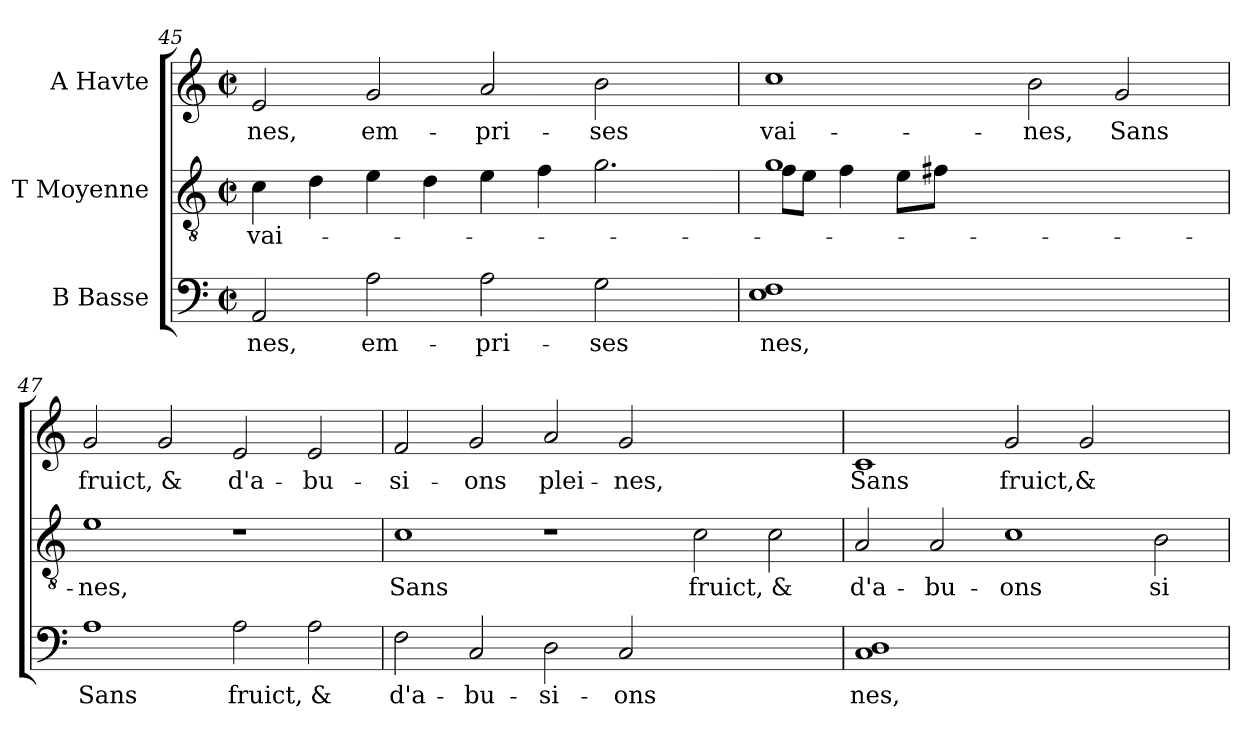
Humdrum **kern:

**kern	**text	**kern	**text	**kern	**text
*part3	*part3	*part2	*part2	*part1	*part1
*staff3	*staff3	*staff2	*staff2	*staff1	*staff1
*I"B  Basse	*	*I"T  Moyenne	*	*I"A  Havte	*
*clefF4	*	*clefGv2	*	*clefG2	*
*M2/2	*	*M2/2	*	*M2/2	*
*met(c|)	*	*met(c|)	*	*met(c|)	*
=45	=45	=45	=45	=45	=45
!	!LO:LY:b:cj	!	!LO:LY:b:cj	!	!LO:LY:b:cj
2AA/	-nes,	4c\	vai-	2e/	-nes,
.	.	4d\	.	.	.
!	!LO:LY:b:cj	!	!	!	!LO:LY:b:cj
2A\	em-	4e\	.	2g/	em-
.	.	4d\	.	.	.
!	!LO:LY:b:cj	!	!	!	!LO:LY:b:cj
2A\	-pri-	4e\	.	2a/	-pri-
.	.	4f\	.	.	.
!	!LO:LY:b:cj	!	!	!	!LO:LY:b:cj
2G\	-ses	2.g\	.	2b\	-ses
4ryy	.	.	.	4ryy	.
=46	=46	=46	=46	=46	=46
!	!LO:LY:b:cj	!	!	!	!LO:LY:b:cj
*	*	*^	*	*	*
1F 1E	-nes,	1g	8f\L	.	1cc	vai-
.	.	.	8e\J	.	.	.
.	.	.	4f\	.	.	.
.	.	.	8e\L	.	.	.
.	.	.	8f#X\J	.	.	.
.	.	.	1ryy	.	.	.
!	!	!	!	!	!	!LO:LY:b:cj
1ryy	.	1ryy	.	.	2b\	-nes,
!	!	!	!	!	!	!LO:LY:b:cj
.	.	.	.	.	2g/	Sans
.	.	.	4ryy	.	.	.
=47	=47	=47	=47	=47	=47	=47
!	!LO:LY:b:cj	!	!	!LO:LY:b:cj	!	!LO:LY:b:cj
*	*	*v	*v	*	*	*
1A	Sans	1e	-nes,	2g/	fruict,
!	!	!	!	!	!LO:LY:b:cj
.	.	.	.	2g/	&
!	!LO:LY:b:cj	!	!	!	!LO:LY:b:cj
2A\	fruict,	1r	.	2e/	d'a-
!	!LO:LY:b:cj	!	!	!	!LO:LY:b:cj
2A\	&	.	.	2e/	-bu-
=48	=48	=48	=48	=48	=48
!	!LO:LY:b	!	!LO:LY:b:cj	!	!LO:LY:b
2F\	d'a-	1c	Sans	2f/	-si-
!	!LO:LY:b:rj	!	!	!	!LO:LY:b:cj
2C/	-bu-	.	.	2g/	-ons
!	!LO:LY:b:cj	!	!	!	!LO:LY:b
2D\	-si-	1r	.	2a/	plei-
!	!LO:LY:b:cj	!	!	!	!LO:LY:b:rj
2C/	-ons	.	.	2g/	-nes,
!	!	!	!LO:LY:b:cj	!	!
1ryy	.	2c\	fruict,	1ryy	.
!	!	!	!LO:LY:b:cj	!	!
.	.	2c\	&	.	.
!!LO:LB:g=z
=49	=49	=49	=49	=49	=49
!	!LO:LY:b:cj	!	!LO:LY:b	!	!LO:LY:b:cj
1D 1C	-nes,	2A/	d'a-	1c	Sans
!	!	!	!LO:LY:b:cj	!	!
.	.	2A/	-bu-	.	.
!	!	!	!LO:LY:b:cj	!	!LO:LY:b:cj
1.ryy	.	1c	-ons	2g/	fruict,&
.	.	.	.	2g/	.
!	!	!	!LO:LY:b:rj	!	!
.	.	2B\	-si-	2ryy	.
=	=	=	=	=	=
*-	*-	*-	*-	*-	*-
